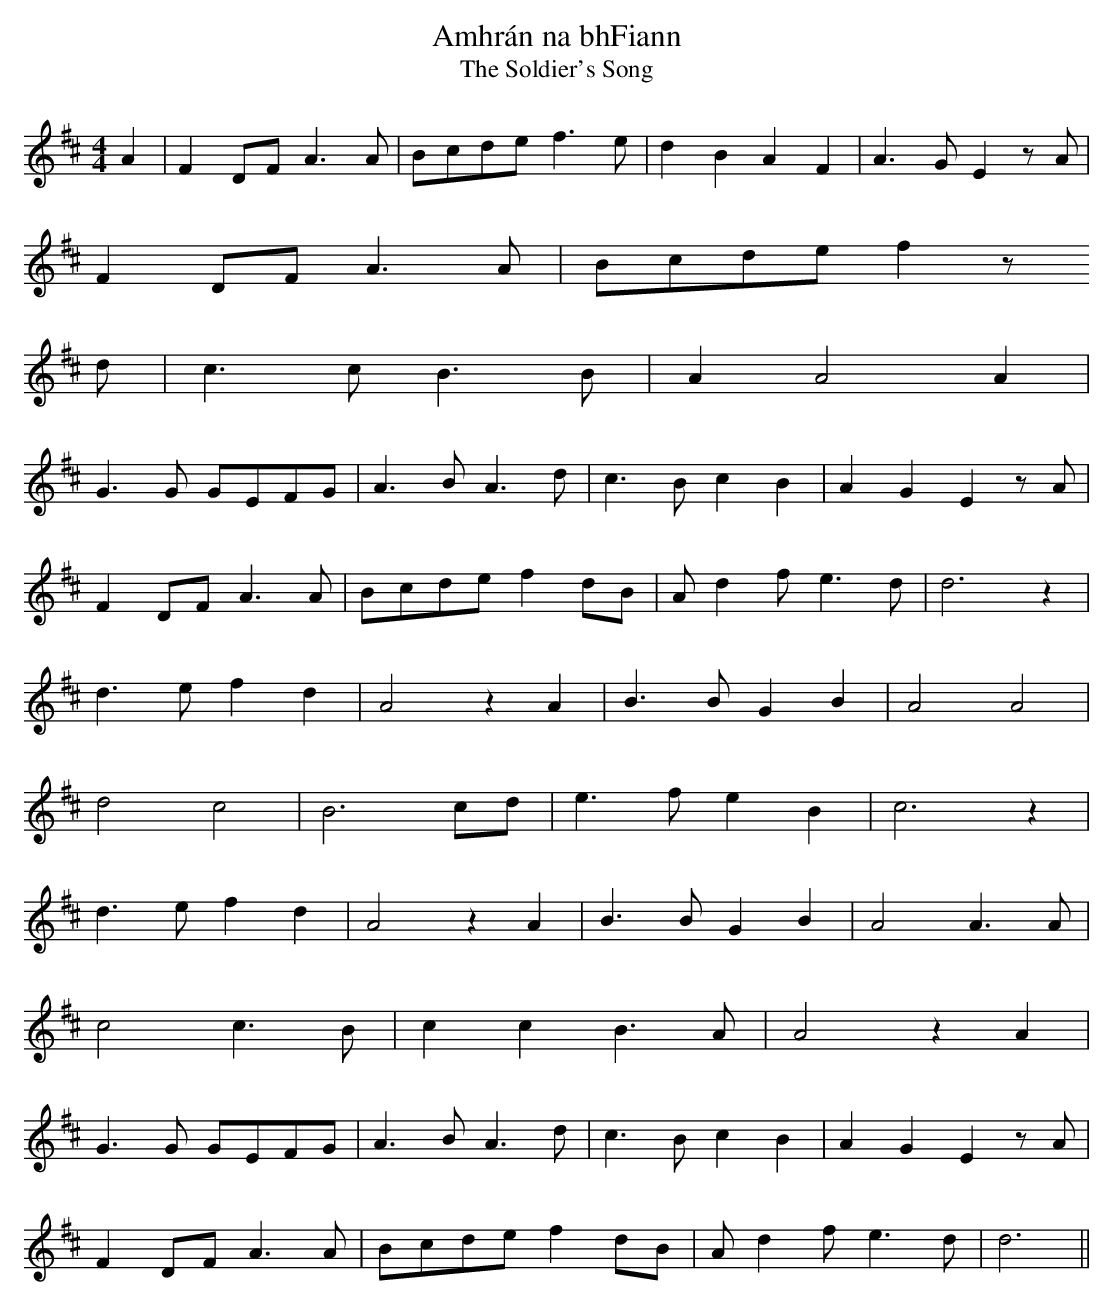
X:1
T:Amhr\'an na bhFiann
T:The Soldier's Song
M:4/4
K:D
A2 | F2 DF A3 A | Bcde f3 e | d2 B2 A2 F2 | A3 G E2 z A |
F2 DF A3 A | Bcde f2 z
 d | c3 c B3 B | A2 A4 A2 |
G3 G GEFG | A3 B A3 d | c3 B c2 B2 | A2 G2 E2 z A |
F2 DF A3 A | Bcde f2 dB | A d2 f e3 d | d6 z2 |
d3 e f2 d2 | A4 z2 A2 | B3 B G2 B2 | A4 A4 |
d4 c4 | B6 cd | e3 f e2 B2 | c6 z2 |
d3 e f2 d2 | A4 z2 A2 | B3 B G2 B2 | A4 A3 A |
c4 c3 B | c2 c2 B3 A | A4 z2 A2 |
G3 G GEFG | A3 B A3 d | c3 B c2 B2 | A2 G2 E2 z A |
F2 DF A3 A | Bcde f2 dB | A d2 f e3 d | d6 ||**
